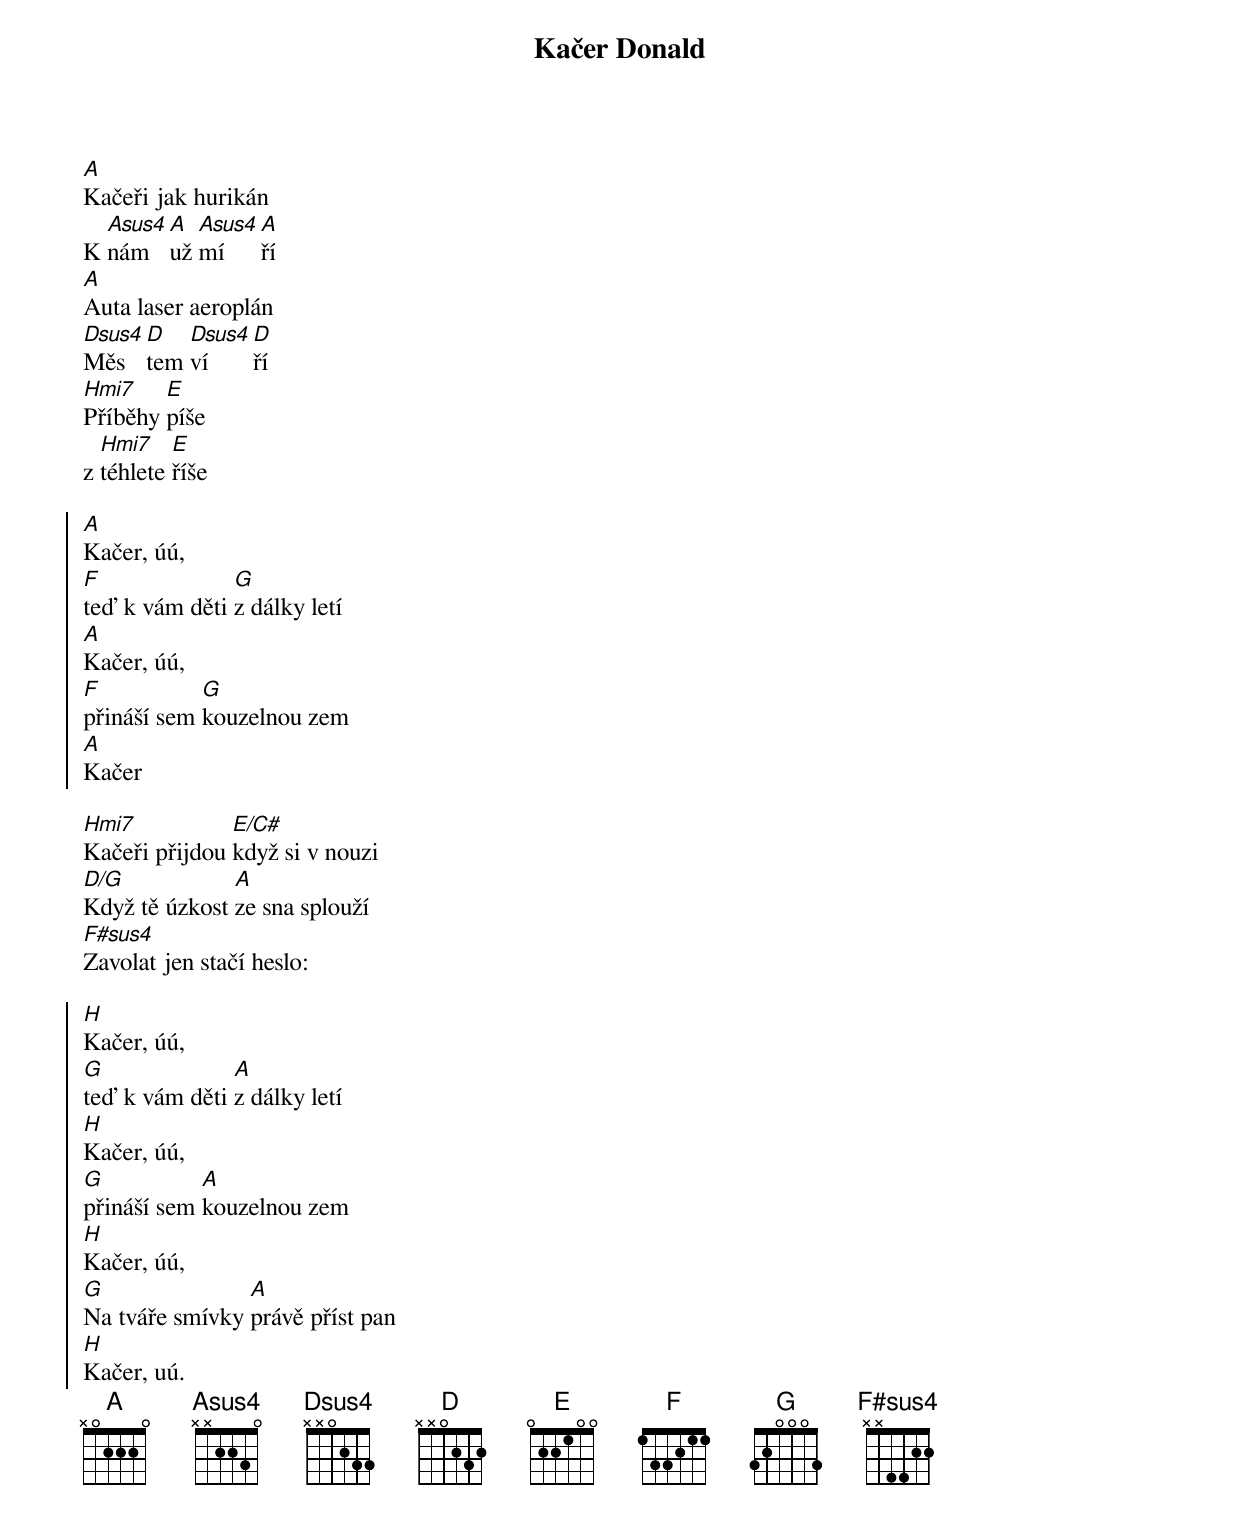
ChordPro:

{title: Kačer Donald}
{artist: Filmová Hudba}
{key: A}
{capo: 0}
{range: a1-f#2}
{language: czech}
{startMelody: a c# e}
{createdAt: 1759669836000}
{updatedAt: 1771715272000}
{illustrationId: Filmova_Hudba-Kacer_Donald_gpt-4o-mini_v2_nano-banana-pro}
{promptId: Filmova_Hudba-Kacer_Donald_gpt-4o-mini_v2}

{start_of_verse}
[A]Kačeři jak hurikán
K [Asus4]nám [A]už [Asus4]mí[A]ří
[A]Auta laser aeroplán
[Dsus4]Měs[D]tem [Dsus4]ví[D]ří
[Hmi7]Příběhy [E]píše
z [Hmi7]téhlete [E]říše
{end_of_verse}

{start_of_chorus}
[A]Kačer, úú,
[F]teď k vám děti [G]z dálky letí
[A]Kačer, úú,
[F]přináší sem [G]kouzelnou zem
[A]Kačer
{end_of_chorus}

{start_of_bridge}
[Hmi7]Kačeři přijdou [E/C#]když si v nouzi
[D/G]Když tě úzkost [A]ze sna splouží
[F#sus4]Zavolat jen stačí heslo:
{end_of_bridge}

{start_of_chorus}
[H]Kačer, úú,
[G]teď k vám děti [A]z dálky letí
[H]Kačer, úú,
[G]přináší sem [A]kouzelnou zem
[H]Kačer, úú,
[G]Na tváře smívky [A]právě příst pan
[H]Kačer, uú.
{end_of_chorus}
